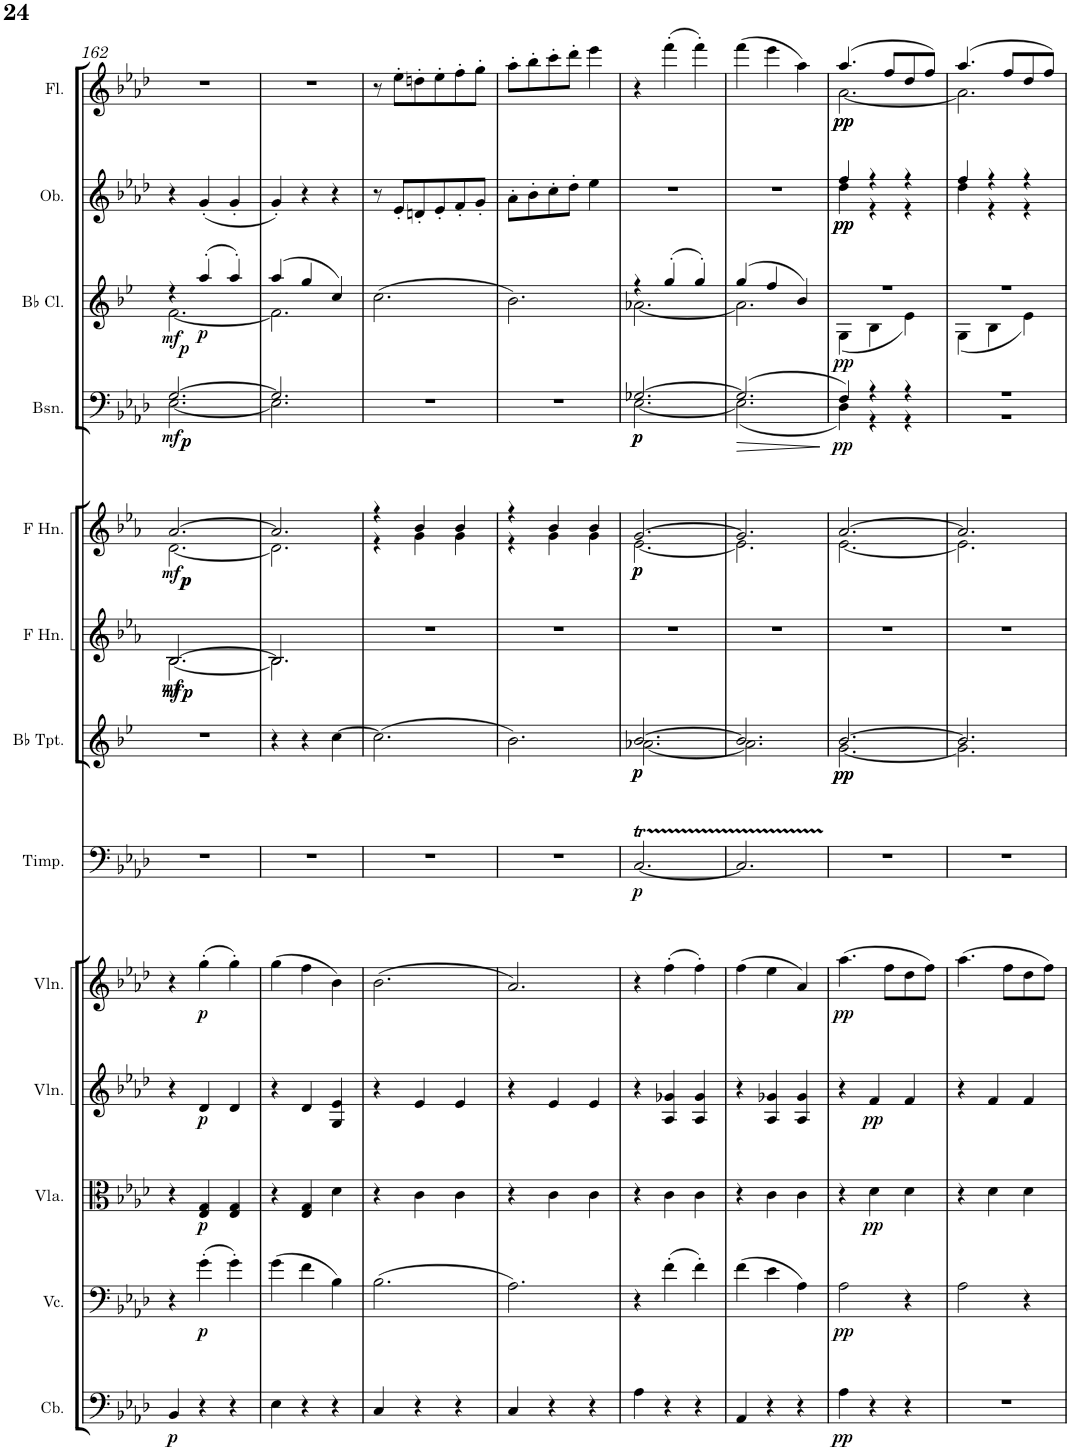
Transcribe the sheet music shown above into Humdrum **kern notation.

**kern	**dynam	**kern	**dynam	**kern	**dynam	**kern	**dynam	**kern	**dynam	**kern	**dynam	**kern	**dynam	**kern	**dynam	**kern	**dynam	**kern	**dynam	**kern	**dynam	**kern	**dynam	**kern	**dynam
*part13	*part13	*part12	*part12	*part11	*part11	*part10	*part10	*part9	*part9	*part8	*part8	*part7	*part7	*part6	*part6	*part5	*part5	*part4	*part4	*part3	*part3	*part2	*part2	*part1	*part1
*staff13	*staff13	*staff12	*staff12	*staff11	*staff11	*staff10	*staff10	*staff9	*staff9	*staff8	*staff8	*staff7	*staff7	*staff6	*staff6	*staff5	*staff5	*staff4	*staff4	*staff3	*staff3	*staff2	*staff2	*staff1	*staff1
*I"Contrabass	*	*I"Violoncello	*	*I"Viola	*	*I"Violin	*	*I"Violin	*	*I"Timpani	*	*I"Bb Trumpet	*	*I"Horn in F	*	*I"Horn in F	*	*I"Bassoon	*	*I"Bb Clarinet	*	*I"Oboe	*	*I"Flute	*
*I'Cb.	*	*I'Vc.	*	*I'Vla.	*	*I'Vln.	*	*I'Vln.	*	*I'Timp.	*	*I'Bb Tpt.	*	*	*	*	*	*I'Bsn.	*	*I'Bb Cl.	*	*I'Ob.	*	*I'Fl.	*
!!LO:PB:g=z
*clefF4	*	*clefF4	*	*clefC3	*	*clefG2	*	*clefG2	*	*clefF4	*	*clefG2	*	*clefG2	*	*clefG2	*	*clefF4	*	*clefG2	*	*clefG2	*	*clefG2	*
*Trd7c12	*	*	*	*	*	*	*	*	*	*	*	*Trd1c2	*	*Trd4c7	*	*Trd4c7	*	*	*	*Trd1c2	*	*	*	*	*
*k[b-e-a-d-]	*	*k[b-e-a-d-]	*	*k[b-e-a-d-]	*	*k[b-e-a-d-]	*	*k[b-e-a-d-]	*	*k[b-e-a-d-]	*	*k[b-e-]	*	*k[b-e-a-]	*	*k[b-e-a-]	*	*k[b-e-a-d-]	*	*k[b-e-]	*	*k[b-e-a-d-]	*	*k[b-e-a-d-]	*
*M3/4	*	*M3/4	*	*M3/4	*	*M3/4	*	*M3/4	*	*M3/4	*	*M3/4	*	*M3/4	*	*M3/4	*	*M3/4	*	*M3/4	*	*M3/4	*	*M3/4	*
=162	=162	=162	=162	=162	=162	=162	=162	=162	=162	=162	=162	=162	=162	=162	=162	=162	=162	=162	=162	=162	=162	=162	=162	=162	=162
*	*	*	*	*	*	*	*	*	*	*	*	*	*	*^	*	*^	*	*^	*	*^	*	*	*	*	*
!	!LO:DY:b	!	!	!	!	!	!	!	!	!	!	!	!	!	!	!LO:DY:b	!	!	!	!	!	!	!	!	!	!	!	!	!
!	!	!	!	!	!	!	!	!	!	!	!	!	!	!	!	!LO:DY:n=1:b	!	!	!	!	!	!	!	!	!	!	!	!	!
!	!	!	!	!	!	!	!	!	!	!	!	!	!	!	!	!LO:DY:n=2:b	!	!	!	!	!	!	!	!	!	!	!	!	!
!	!	!	!	!	!	!	!	!	!	!	!	!	!	!	!	!LO:DY:n=3:b	!	!	!LO:DY:b	!	!	!	!	!	!	!	!	!	!
!	!	!	!	!	!	!	!	!	!	!	!	!	!	!	!	!	!	!	!LO:DY:n=1:b	!	!	!	!	!	!	!	!	!	!
!	!	!	!	!	!	!	!	!	!	!	!	!	!	!	!	!	!	!	!LO:DY:n=2:b	!	!	!LO:DY:b	!	!	!	!	!	!	!
!	!	!	!	!	!	!	!	!	!	!	!	!	!	!	!	!	!	!	!	!	!	!LO:DY:n=1:b	!	!	!	!	!	!	!
!	!	!	!	!	!	!	!	!	!	!	!	!	!	!	!	!	!	!	!	!	!	!LO:DY:n=2:b	!	!	!LO:DY:b	!	!	!	!
!	!	!	!	!	!	!	!	!	!	!	!	!	!	!	!	!	!	!	!	!	!	!	!	!	!LO:DY:n=1:b	!	!	!	!
4BB-/	p	4r	.	4r	.	4r	.	4r	.	2.r	.	2.r	.	[2.B-/	[2.B-\	p mf mf p	[2.a-/	[2.d\	p mf p	[2.G/	[2.E-\	p mf p	4r	[2.f\	mf p	4r	.	2.r	.
!	!	!	!LO:DY:b	!	!LO:DY:b	!	!LO:DY:b	!	!LO:DY:b	!	!	!	!	!	!	!	!	!	!	!	!	!	!	!	!LO:DY:n=2:b	!	!	!	!
4r	.	(4g'\	p	4E-/ 4G/	p	4d-/	p	(4gg'\	p	.	.	.	.	.	.	.	.	.	.	.	.	.	(4aa'/	.	p	(4g'/	.	.	.
4r	.	4g'\)	.	4E-/ 4G/	.	4d-/	.	4gg'\)	.	.	.	.	.	.	.	.	.	.	.	.	.	.	4aa'/)	.	.	4g'/	.	.	.
=163	=163	=163	=163	=163	=163	=163	=163	=163	=163	=163	=163	=163	=163	=163	=163	=163	=163	=163	=163	=163	=163	=163	=163	=163	=163	=163	=163	=163	=163
4E-\	.	(4g\	.	4r	.	4r	.	(4gg\	.	2.r	.	4r	.	2.B-/]	2.B-\]	.	2.a-/]	2.d\]	.	2.G/]	2.E-\]	.	(4aa/	2.f\]	.	4g'/)	.	2.r	.
4r	.	4f\	.	4E-/ 4G/	.	4d-/	.	4ff\	.	.	.	4r	.	.	.	.	.	.	.	.	.	.	4gg/	.	.	4r	.	.	.
4r	.	4B-\)	.	4d-\	.	4G/ 4e-/	.	4b-\)	.	.	.	[4cc\	.	.	.	.	.	.	.	.	.	.	4cc/)	.	.	4r	.	.	.
*	*	*	*	*	*	*	*	*	*	*	*	*	*	*	*	*	*	*	*	*v	*v	*	*	*	*	*	*	*	*
*	*	*	*	*	*	*	*	*	*	*	*	*	*	*v	*v	*	*	*	*	*	*	*v	*v	*	*	*	*	*
=164	=164	=164	=164	=164	=164	=164	=164	=164	=164	=164	=164	=164	=164	=164	=164	=164	=164	=164	=164	=164	=164	=164	=164	=164	=164	=164
4C/	.	(2.B-\	.	4r	.	4r	.	(2.b-\	.	2.r	.	(2.cc\]	.	2.r	.	4r	4r	.	2.r	.	(2.cc\	.	8r	.	8r	.
.	.	.	.	.	.	.	.	.	.	.	.	.	.	.	.	.	.	.	.	.	.	.	8e-'/L	.	8ee-'\L	.
4r	.	.	.	4c\	.	4e-/	.	.	.	.	.	.	.	.	.	4b-/	4g\	.	.	.	.	.	8dn'/	.	8ddn'\	.
.	.	.	.	.	.	.	.	.	.	.	.	.	.	.	.	.	.	.	.	.	.	.	8e-'/	.	8ee-'\	.
4r	.	.	.	4c\	.	4e-/	.	.	.	.	.	.	.	.	.	4b-/	4g\	.	.	.	.	.	8f'/	.	8ff'\	.
.	.	.	.	.	.	.	.	.	.	.	.	.	.	.	.	.	.	.	.	.	.	.	8g'/J	.	8gg'\J	.
=165	=165	=165	=165	=165	=165	=165	=165	=165	=165	=165	=165	=165	=165	=165	=165	=165	=165	=165	=165	=165	=165	=165	=165	=165	=165	=165
4C/	.	2.A-\)	.	4r	.	4r	.	2.a-/)	.	2.r	.	2.b-\)	.	2.r	.	4r	4r	.	2.r	.	2.b-\)	.	8a-'\L	.	8aa-'\L	.
.	.	.	.	.	.	.	.	.	.	.	.	.	.	.	.	.	.	.	.	.	.	.	8b-'\	.	8bb-'\	.
4r	.	.	.	4c\	.	4e-/	.	.	.	.	.	.	.	.	.	4b-/	4g\	.	.	.	.	.	8cc'\	.	8ccc'\	.
.	.	.	.	.	.	.	.	.	.	.	.	.	.	.	.	.	.	.	.	.	.	.	8dd-'\J	.	8ddd-'\J	.
4r	.	.	.	4c\	.	4e-/	.	.	.	.	.	.	.	.	.	4b-/	4g\	.	.	.	.	.	4ee-\	.	4eee-\	.
=166	=166	=166	=166	=166	=166	=166	=166	=166	=166	=166	=166	=166	=166	=166	=166	=166	=166	=166	=166	=166	=166	=166	=166	=166	=166	=166
*	*	*	*	*	*	*	*	*	*	*	*	*^	*	*	*	*	*	*	*^	*	*^	*	*	*	*	*
!	!	!	!	!	!	!	!	!	!	!	!LO:DY:b	!	!	!LO:DY:b	!	!	!	!	!	!	!	!	!	!	!	!	!	!	!
!	!	!	!	!	!	!	!	!	!	!	!	!	!	!LO:DY:n=1:b	!	!	!	!	!LO:DY:b	!	!	!	!	!	!	!	!	!	!
!	!	!	!	!	!	!	!	!	!	!	!	!	!	!	!	!	!	!	!LO:DY:n=1:b	!	!	!LO:DY:b	!	!	!	!	!	!	!
!	!	!	!	!	!	!	!	!	!	!	!	!	!	!	!	!	!	!	!	!	!	!LO:DY:n=1:b	!	!	!	!	!	!	!
4A-\	.	4r	.	4r	.	4r	.	4r	.	[2.Ct/	p	[2.b-/	[2.a-X\	p p	2.r	.	[2.g/	[2.e-\	p p	[2.G-X/	[2.E-\	p p	4r	[2.a-X\	.	2.r	.	4r	.
4r	.	(4f'\	.	4c\	.	4A-/ 4g-X/	.	(4ff'\	.	.	.	.	.	.	.	.	.	.	.	.	.	.	(4gg'/	.	.	.	.	(4fff'\	.
4r	.	4f'\)	.	4c\	.	4A-/ 4g-/	.	4ff'\)	.	.	.	.	.	.	.	.	.	.	.	.	.	.	4gg'/)	.	.	.	.	4fff'\)	.
=167	=167	=167	=167	=167	=167	=167	=167	=167	=167	=167	=167	=167	=167	=167	=167	=167	=167	=167	=167	=167	=167	=167	=167	=167	=167	=167	=167	=167	=167
!	!	!	!	!	!	!	!	!	!	!	!	!	!	!	!	!	!	!	!	!	!	!LO:HP:b	!	!	!	!	!	!	!
4AA-/	.	(4f\	.	4r	.	4r	.	(4ff\	.	2.CTTT/]	.	2.b-/]	2.a-\]	.	2.r	.	2.g/]	2.e-\]	.	(2.G-/]	(2.E-\]	>	(4gg/	2.a-\]	.	2.r	.	(4fff\	.
4r	.	4e-\	.	4c\	.	4A-/ 4g-X/	.	4ee-\	.	.	.	.	.	.	.	.	.	.	.	.	.	.	4ff/	.	.	.	.	4eee-\	.
4r	.	4A-\)	.	4c\	.	4A-/ 4g-/	.	4a-/)	.	.	.	.	.	.	.	.	.	.	.	.	.	.	4b-/)	.	.	.	.	4aa-\)	.
*	*	*	*	*	*	*	*	*	*	*	*	*	*	*	*	*	*v	*v	*	*	*	*	*v	*v	*	*	*	*	*
*	*	*	*	*	*	*	*	*	*	*	*	*v	*v	*	*	*	*	*	*v	*v	*	*	*	*	*	*	*
.	.	.	.	.	.	.	.	.	.	.	.	.	.	.	.	.	.	.	]	.	.	.	.	.	.
=168	=168	=168	=168	=168	=168	=168	=168	=168	=168	=168	=168	=168	=168	=168	=168	=168	=168	=168	=168	=168	=168	=168	=168	=168	=168
*	*	*	*	*	*	*	*	*	*	*	*	*^	*	*	*	*^	*	*^	*	*^	*	*^	*	*^	*
!	!LO:DY:b	!	!LO:DY:b	!	!	!	!	!	!LO:DY:b	!	!	!	!	!LO:DY:b	!	!	!	!	!	!	!	!	!	!	!	!	!	!	!	!	!
!	!	!	!	!	!	!	!	!	!	!	!	!	!	!LO:DY:n=1:b	!	!	!	!	!	!	!	!LO:DY:b	!	!	!LO:DY:b	!	!	!LO:DY:b	!	!	!
!	!	!	!	!	!	!	!	!	!	!	!	!	!	!	!	!	!	!	!	!	!	!	!	!	!	!	!	!LO:DY:n=1:b	!	!	!LO:DY:b
!	!	!	!	!	!	!	!	!	!	!	!	!	!	!	!	!	!	!	!	!	!	!	!	!	!	!	!	!	!	!	!LO:DY:n=1:b
4A-\	pp	2A-\	pp	4r	.	4r	.	(4.aa-\	pp	2.r	.	[2.b-/	[2.g\	pp pp	2.r	.	[2.a-/	[2.e-\	.	4F/)	4D-\)	pp	2.r	(4G\	pp	4ff/	4dd-\	pp pp	(4.aa-/	[2.a-\	pp pp
!	!	!	!	!	!LO:DY:b	!	!LO:DY:b	!	!	!	!	!	!	!	!	!	!	!	!	!	!	!	!	!	!	!	!	!	!	!	!
4r	.	.	.	4d-\	pp	4f/	pp	.	.	.	.	.	.	.	.	.	.	.	.	4r	4r	.	.	4B-\	.	4r	4r	.	.	.	.
.	.	.	.	.	.	.	.	8ff\L	.	.	.	.	.	.	.	.	.	.	.	.	.	.	.	.	.	.	.	.	8ff/L	.	.
4r	.	4r	.	4d-\	.	4f/	.	8dd-\	.	.	.	.	.	.	.	.	.	.	.	4r	4r	.	.	4e-\)	.	4r	4r	.	8dd-/	.	.
.	.	.	.	.	.	.	.	8ff\J)	.	.	.	.	.	.	.	.	.	.	.	.	.	.	.	.	.	.	.	.	8ff/J)	.	.
=169	=169	=169	=169	=169	=169	=169	=169	=169	=169	=169	=169	=169	=169	=169	=169	=169	=169	=169	=169	=169	=169	=169	=169	=169	=169	=169	=169	=169	=169	=169	=169
2.r	.	2A-\	.	4r	.	4r	.	(4.aa-\	.	2.r	.	2.b-/]	2.g\]	.	2.r	.	2.a-/]	2.e-\]	.	2.r	2.r	.	2.r	(4G\	.	4ff/	4dd-\	.	(4.aa-/	2.a-\]	.
.	.	.	.	4d-\	.	4f/	.	.	.	.	.	.	.	.	.	.	.	.	.	.	.	.	.	4B-\	.	4r	4r	.	.	.	.
.	.	.	.	.	.	.	.	8ff\L	.	.	.	.	.	.	.	.	.	.	.	.	.	.	.	.	.	.	.	.	8ff/L	.	.
.	.	4r	.	4d-\	.	4f/	.	8dd-\	.	.	.	.	.	.	.	.	.	.	.	.	.	.	.	4e-\)	.	4r	4r	.	8dd-/	.	.
.	.	.	.	.	.	.	.	8ff\J)	.	.	.	.	.	.	.	.	.	.	.	.	.	.	.	.	.	.	.	.	8ff/J)	.	.
*	*	*	*	*	*	*	*	*	*	*	*	*	*	*	*	*	*v	*v	*	*	*	*	*v	*v	*	*v	*v	*	*v	*v	*
*	*	*	*	*	*	*	*	*	*	*	*	*v	*v	*	*	*	*	*	*v	*v	*	*	*	*	*	*	*
=	=	=	=	=	=	=	=	=	=	=	=	=	=	=	=	=	=	=	=	=	=	=	=	=	=
*-	*-	*-	*-	*-	*-	*-	*-	*-	*-	*-	*-	*-	*-	*-	*-	*-	*-	*-	*-	*-	*-	*-	*-	*-	*-
